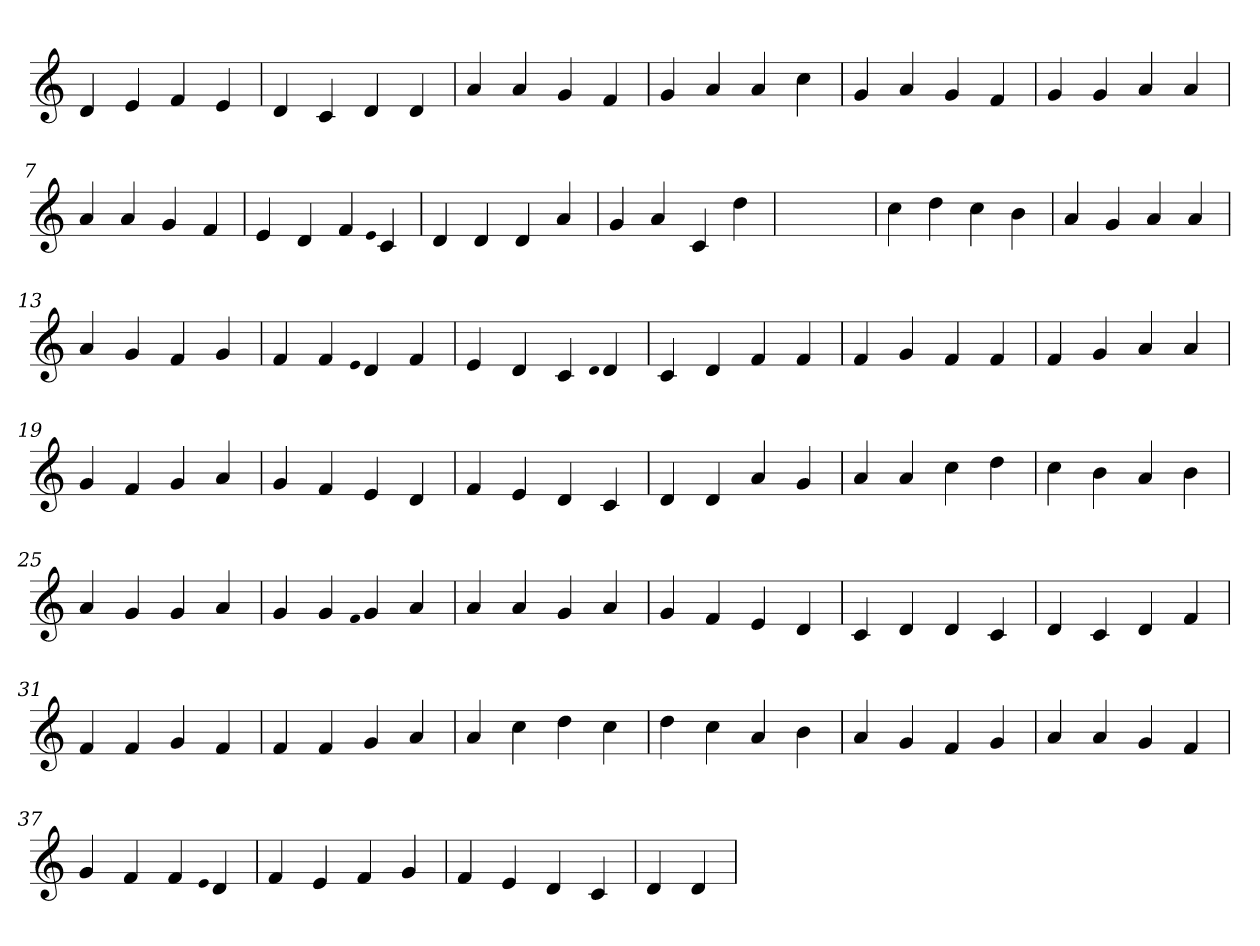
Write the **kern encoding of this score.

**kern
*part1
*staff1
*clefG2
=1
4d
4e
4f
4e
=2
4d
4c
4d
4d
=3
4a
4a
4g
4f
=4
4g
4a
4a
4cc
=5
4g
4a
4g
4f
=6
4g
4g
4a
4a
=7
4a
4a
4g
4f
=8
4e
4d
4f
qqe
4c
=9
4d
4d
4d
4a
=10
4g
4a
4c
4dd
=11
1ryy
=11
4cc
4dd
4cc
4b
=12
4a
4g
4a
4a
=13
4a
4g
4f
4g
=14
4f
4f
qqe
4d
4f
=15
4e
4d
4c
qqd
4d
=16
4c
4d
4f
4f
=17
4f
4g
4f
4f
=18
4f
4g
4a
4a
=19
4g
4f
4g
4a
=20
4g
4f
4e
4d
=21
4f
4e
4d
4c
=22
4d
4d
4a
4g
=23
4a
4a
4cc
4dd
=24
4cc
4b
4a
4b
=25
4a
4g
4g
4a
=26
4g
4g
qqf
4g
4a
=27
4a
4a
4g
4a
=28
4g
4f
4e
4d
=29
4c
4d
4d
4c
=30
4d
4c
4d
4f
=31
4f
4f
4g
4f
=32
4f
4f
4g
4a
=33
4a
4cc
4dd
4cc
=34
4dd
4cc
4a
4b
=35
4a
4g
4f
4g
=36
4a
4a
4g
4f
=37
4g
4f
4f
qqe
4d
=38
4f
4e
4f
4g
=39
4f
4e
4d
4c
=40
4d
4d
=
*-
